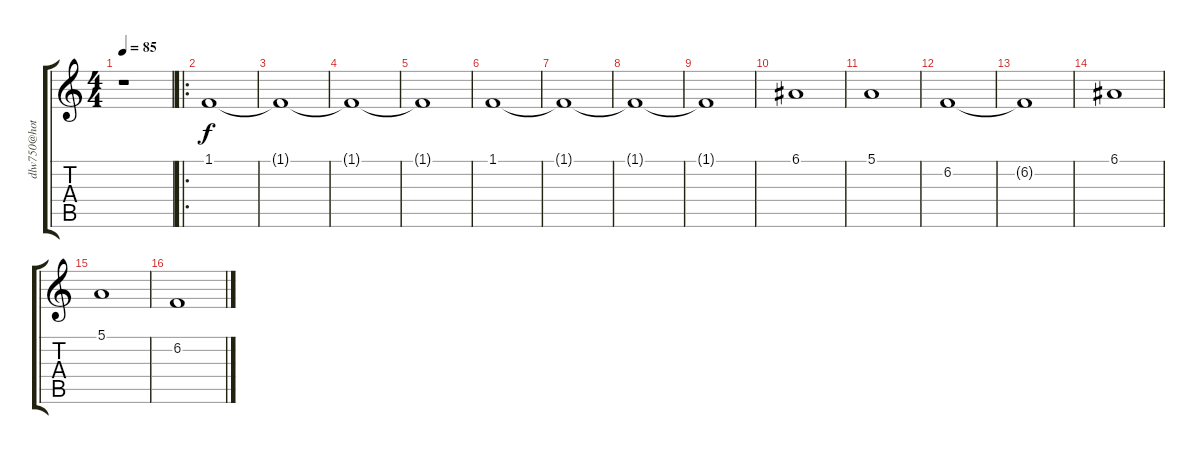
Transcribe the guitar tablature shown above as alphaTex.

\track ("" "dlw750@hot") {instrument stringensemble1}
\staff {score tabs}
\tuning (E4 B3 G3 D3 A2 E2) {hide}
\ts (4 4)
\tempo 85
\clef g2
\ks c
r.1{dy f instrument stringensemble1} |
\ro
1.1.1 |
1.1{t}.1 |
1.1{t}.1 |
1.1{t}.1 |
1.1.1{volume 16} |
1.1{t}.1 |
1.1{t}.1 |
1.1{t}.1 |
6.1.1{volume 10} |
5.1.1 |
6.2.1{volume 16} |
6.2{t}.1 |
6.1.1{volume 16} |
5.1.1 |
6.2.1{volume 16}
